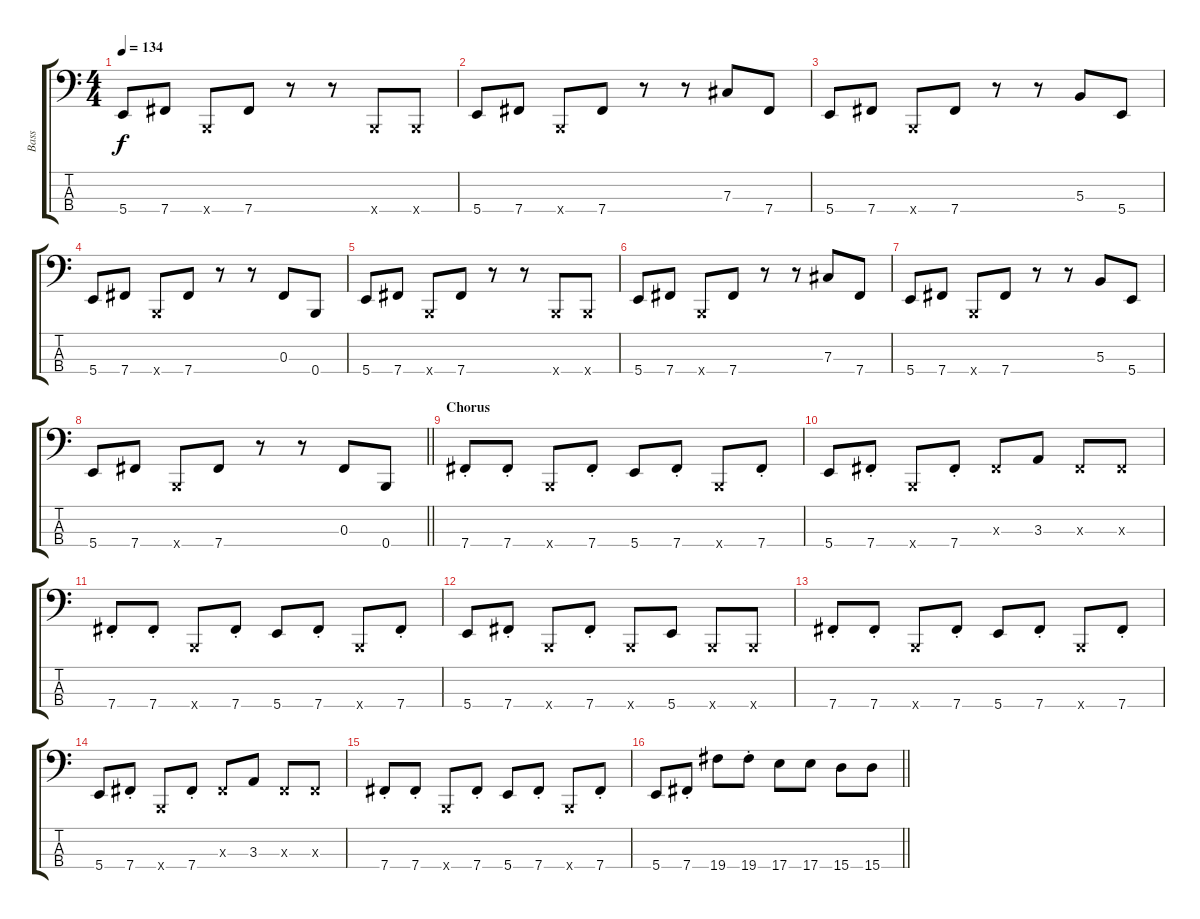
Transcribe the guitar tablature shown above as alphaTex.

\track ("Bass" "Bass") {instrument electricbasspick}
\staff {score tabs}
\tuning (E2 B1 Gb1 B0) {hide}
\ts (4 4)
\tempo 134
\clef f4
\ks c
5.4.8{dy f} 7.4.8 0.4{x}.8 7.4.8 r.8 r.8 0.4{x}.8 0.4{x}.8 |
5.4.8 7.4.8 0.4{x}.8 7.4.8 r.8 r.8 7.3.8 7.4.8 |
5.4.8 7.4.8 0.4{x}.8 7.4.8 r.8 r.8 5.3.8 5.4.8 |
5.4.8 7.4.8 0.4{x}.8 7.4.8 r.8 r.8 0.3.8 0.4.8 |
5.4.8 7.4.8 0.4{x}.8 7.4.8 r.8 r.8 0.4{x}.8 0.4{x}.8 |
5.4.8 7.4.8 0.4{x}.8 7.4.8 r.8 r.8 7.3.8 7.4.8 |
5.4.8 7.4.8 0.4{x}.8 7.4.8 r.8 r.8 5.3.8 5.4.8 |
\barLineRight lightlight
5.4.8 7.4.8 0.4{x}.8 7.4.8 r.8 r.8 0.3.8 0.4.8 |
\section ("" "Chorus")
7.4{st}.8 7.4{st}.8 0.4{x}.8 7.4{st}.8 5.4.8 7.4{st}.8 0.4{x}.8 7.4{st}.8 |
5.4.8 7.4{st}.8 0.4{x}.8 7.4{st}.8 0.3{x}.8 3.3.8 0.3{x}.8 0.3{x}.8 |
7.4{st}.8 7.4{st}.8 0.4{x}.8 7.4{st}.8 5.4.8 7.4{st}.8 0.4{x}.8 7.4{st}.8 |
5.4.8 7.4{st}.8 0.4{x}.8 7.4{st}.8 0.4{x}.8 5.4.8 0.4{x}.8 0.4{x}.8 |
7.4{st}.8 7.4{st}.8 0.4{x}.8 7.4{st}.8 5.4.8 7.4{st}.8 0.4{x}.8 7.4{st}.8 |
5.4.8 7.4{st}.8 0.4{x}.8 7.4{st}.8 0.3{x}.8 3.3.8 0.3{x}.8 0.3{x}.8 |
7.4{st}.8 7.4{st}.8 0.4{x}.8 7.4{st}.8 5.4.8 7.4{st}.8 0.4{x}.8 7.4{st}.8 |
\barLineRight lightlight
5.4.8 7.4{st}.8 19.4.8 19.4{st}.8 17.4.8 17.4.8 15.4.8 15.4.8
